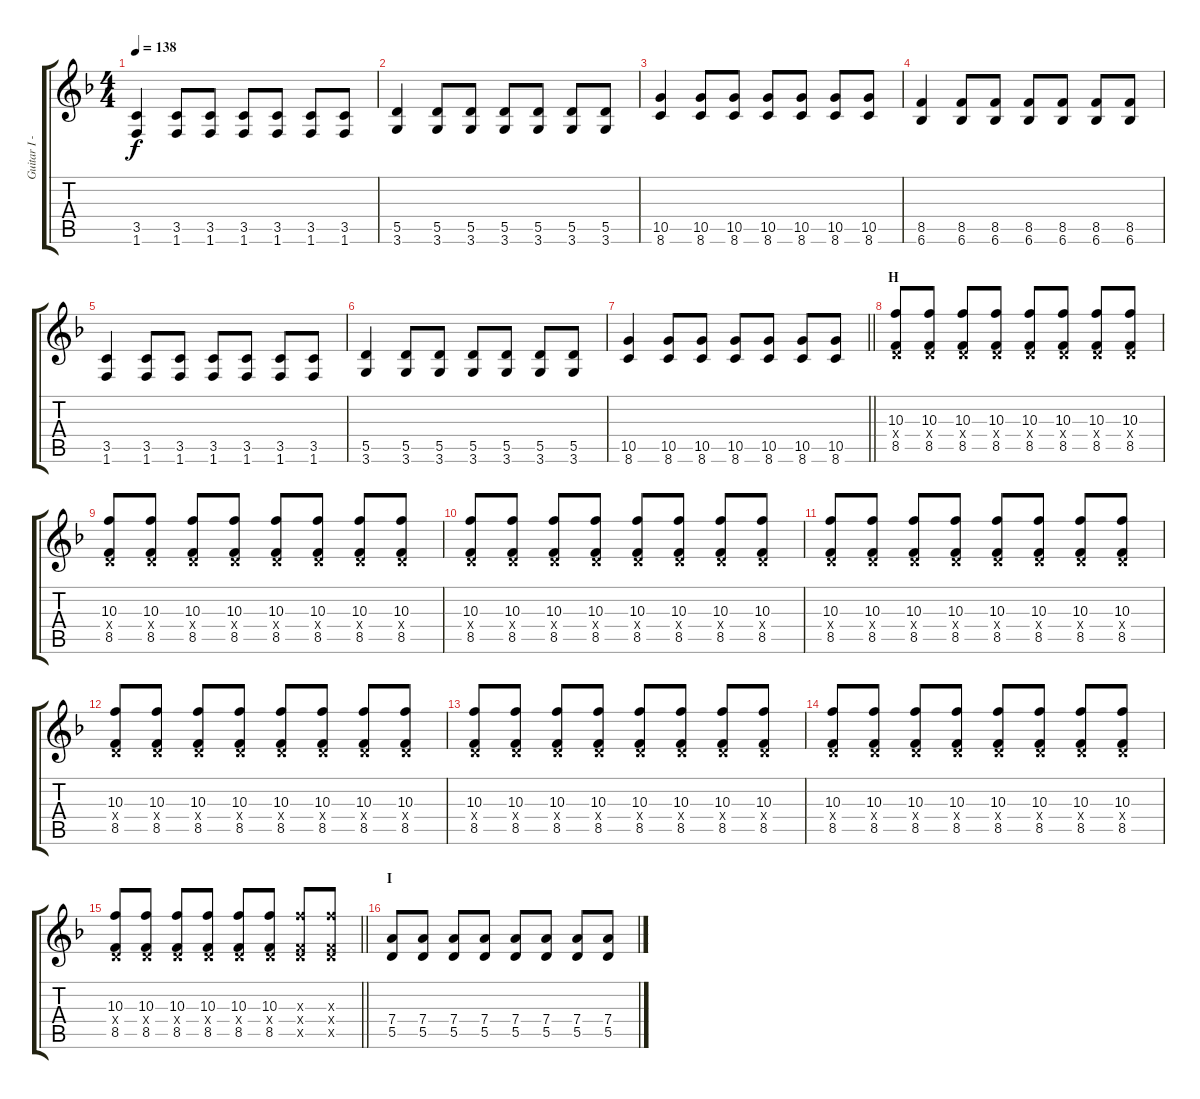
\track ("Guitar I - Gotoh" "Guitar I -") {instrument distortionguitar}
\staff {score tabs}
\tuning (E4 B3 G3 D3 A2 E2) {hide}
\ts (4 4)
\tempo 138
\clef g2
\ks f
(3.5 1.6).4{dy f} (3.5 1.6).8 (3.5 1.6).8 (3.5 1.6).8 (3.5 1.6).8 (3.5 1.6).8 (3.5 1.6).8 |
(5.5 3.6).4 (5.5 3.6).8 (5.5 3.6).8 (5.5 3.6).8 (5.5 3.6).8 (5.5 3.6).8 (5.5 3.6).8 |
(10.5 8.6).4 (10.5 8.6).8 (10.5 8.6).8 (10.5 8.6).8 (10.5 8.6).8 (10.5 8.6).8 (10.5 8.6).8 |
(8.5 6.6).4 (8.5 6.6).8 (8.5 6.6).8 (8.5 6.6).8 (8.5 6.6).8 (8.5 6.6).8 (8.5 6.6).8 |
(3.5 1.6).4 (3.5 1.6).8 (3.5 1.6).8 (3.5 1.6).8 (3.5 1.6).8 (3.5 1.6).8 (3.5 1.6).8 |
(5.5 3.6).4 (5.5 3.6).8 (5.5 3.6).8 (5.5 3.6).8 (5.5 3.6).8 (5.5 3.6).8 (5.5 3.6).8 |
\barLineRight lightlight
(10.5 8.6).4 (10.5 8.6).8 (10.5 8.6).8 (10.5 8.6).8 (10.5 8.6).8 (10.5 8.6).8 (10.5 8.6).8 |
\section ("" "H")
(10.3 0.4{x} 8.5).8 (10.3 0.4{x} 8.5).8 (10.3 0.4{x} 8.5).8 (10.3 0.4{x} 8.5).8 (10.3 0.4{x} 8.5).8 (10.3 0.4{x} 8.5).8 (10.3 0.4{x} 8.5).8 (10.3 0.4{x} 8.5).8 |
(10.3 0.4{x} 8.5).8 (10.3 0.4{x} 8.5).8 (10.3 0.4{x} 8.5).8 (10.3 0.4{x} 8.5).8 (10.3 0.4{x} 8.5).8 (10.3 0.4{x} 8.5).8 (10.3 0.4{x} 8.5).8 (10.3 0.4{x} 8.5).8 |
(10.3 0.4{x} 8.5).8 (10.3 0.4{x} 8.5).8 (10.3 0.4{x} 8.5).8 (10.3 0.4{x} 8.5).8 (10.3 0.4{x} 8.5).8 (10.3 0.4{x} 8.5).8 (10.3 0.4{x} 8.5).8 (10.3 0.4{x} 8.5).8 |
(10.3 0.4{x} 8.5).8 (10.3 0.4{x} 8.5).8 (10.3 0.4{x} 8.5).8 (10.3 0.4{x} 8.5).8 (10.3 0.4{x} 8.5).8 (10.3 0.4{x} 8.5).8 (10.3 0.4{x} 8.5).8 (10.3 0.4{x} 8.5).8 |
(10.3 0.4{x} 8.5).8 (10.3 0.4{x} 8.5).8 (10.3 0.4{x} 8.5).8 (10.3 0.4{x} 8.5).8 (10.3 0.4{x} 8.5).8 (10.3 0.4{x} 8.5).8 (10.3 0.4{x} 8.5).8 (10.3 0.4{x} 8.5).8 |
(10.3 0.4{x} 8.5).8 (10.3 0.4{x} 8.5).8 (10.3 0.4{x} 8.5).8 (10.3 0.4{x} 8.5).8 (10.3 0.4{x} 8.5).8 (10.3 0.4{x} 8.5).8 (10.3 0.4{x} 8.5).8 (10.3 0.4{x} 8.5).8 |
(10.3 0.4{x} 8.5).8 (10.3 0.4{x} 8.5).8 (10.3 0.4{x} 8.5).8 (10.3 0.4{x} 8.5).8 (10.3 0.4{x} 8.5).8 (10.3 0.4{x} 8.5).8 (10.3 0.4{x} 8.5).8 (10.3 0.4{x} 8.5).8 |
\barLineRight lightlight
(10.3 0.4{x} 8.5).8 (10.3 0.4{x} 8.5).8 (10.3 0.4{x} 8.5).8 (10.3 0.4{x} 8.5).8 (10.3 0.4{x} 8.5).8 (10.3 0.4{x} 8.5).8 (10.3{x} 0.4{x} 8.5{x}).8 (10.3{x} 0.4{x} 8.5{x}).8 |
\section ("" "I")
(7.4 5.5).8 (7.4 5.5).8 (7.4 5.5).8 (7.4 5.5).8 (7.4 5.5).8 (7.4 5.5).8 (7.4 5.5).8 (7.4 5.5).8
